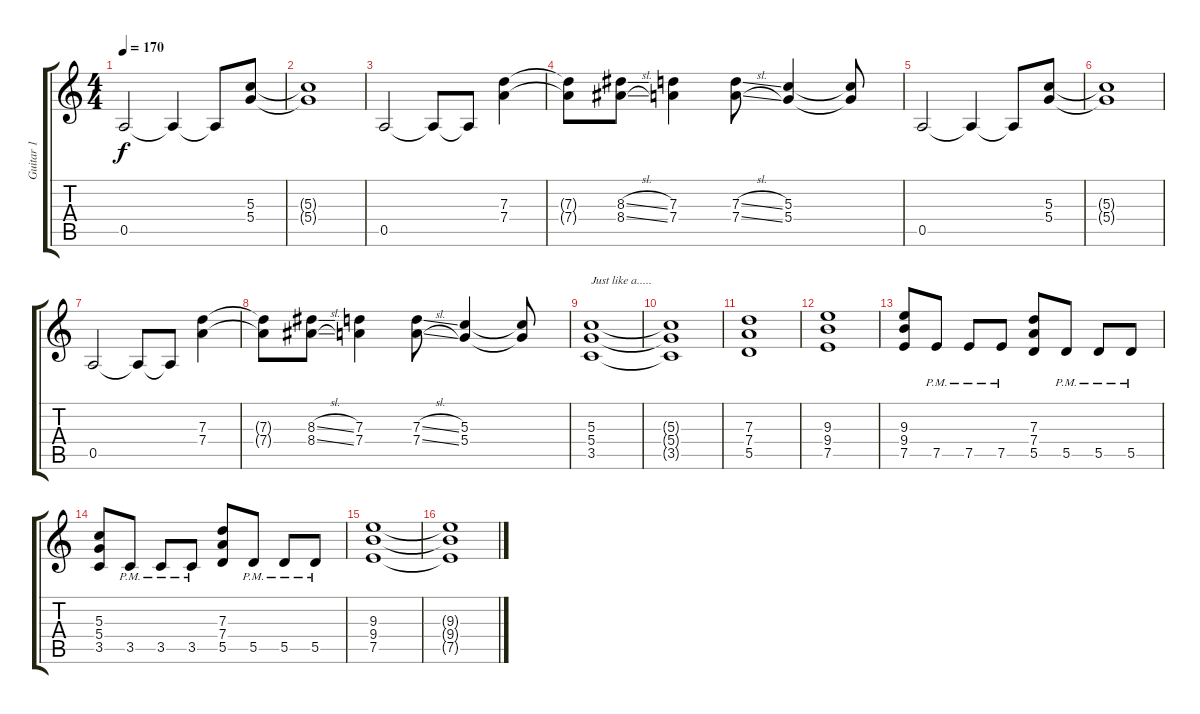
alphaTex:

\track ("Guitar 1" "Guitar 1") {instrument distortionguitar}
\staff {score tabs}
\tuning (E4 B3 G3 D3 A2 E2) {hide}
\ts (4 4)
\tempo 170
\clef g2
\ks c
0.5.2{dy f} 0.5{t}.4 0.5{t}.8 (5.3 5.4).8 |
(5.3{t} 5.4{t}).1 |
0.5.2 0.5{t}.8 0.5{t}.8 (7.3 7.4).4 |
(7.3{t} 7.4{t}).8 (8.3{sl} 8.4{sl}).8 (7.3 7.4).4 (7.3{sl} 7.4{sl}).8 (5.3 5.4).4 (5.3{t} 5.4{t}).8 |
0.5.2 0.5{t}.4 0.5{t}.8 (5.3 5.4).8 |
(5.3{t} 5.4{t}).1 |
0.5.2 0.5{t}.8 0.5{t}.8 (7.3 7.4).4 |
(7.3{t} 7.4{t}).8 (8.3{sl} 8.4{sl}).8 (7.3 7.4).4 (7.3{sl} 7.4{sl}).8 (5.3 5.4).4 (5.3{t} 5.4{t}).8 |
(5.3 5.4 3.5).1{txt "Just like a....."} |
(5.3{t} 5.4{t} 3.5{t}).1 |
(7.3 7.4 5.5).1 |
(9.3 9.4 7.5).1 |
(9.3 9.4 7.5).8 7.5{pm}.8 7.5{pm}.8 7.5{pm}.8 (7.3 7.4 5.5).8 5.5{pm}.8 5.5{pm}.8 5.5{pm}.8 |
(5.3 5.4 3.5).8 3.5{pm}.8 3.5{pm}.8 3.5{pm}.8 (7.3 7.4 5.5).8 5.5{pm}.8 5.5{pm}.8 5.5{pm}.8 |
(9.3 9.4 7.5).1 |
(9.3{t} 9.4{t} 7.5{t}).1
